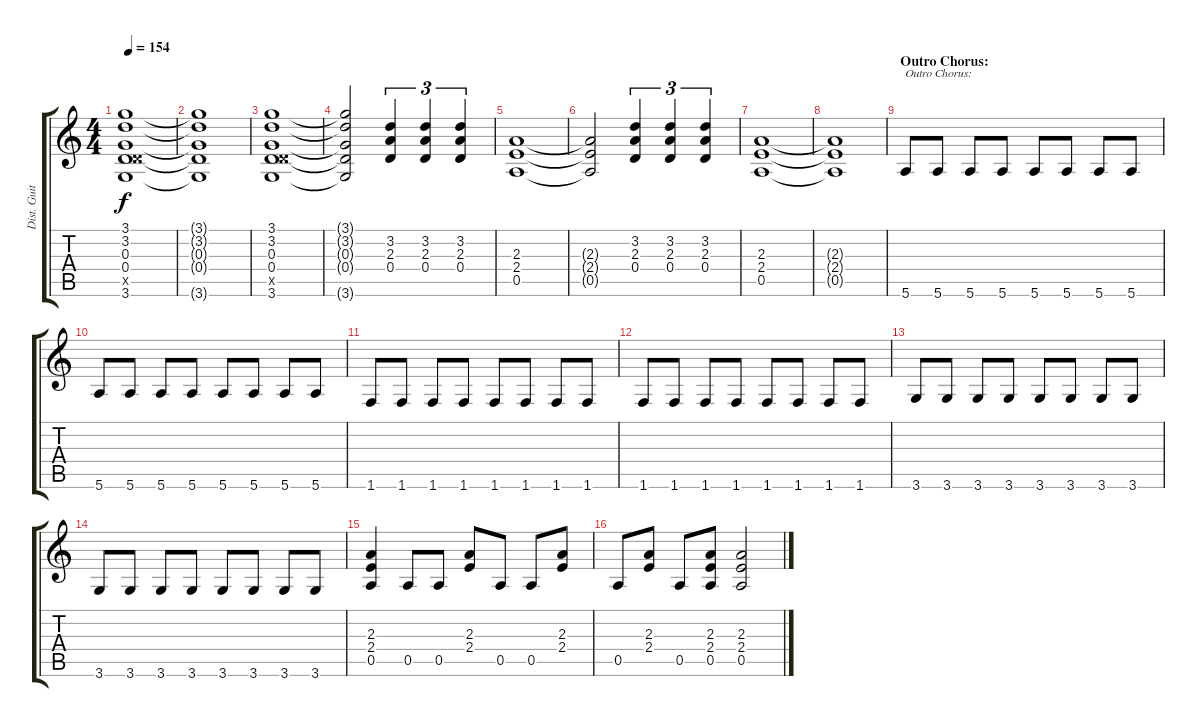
\track ("Dist. Guitar 1" "Dist. Guit") {instrument distortionguitar}
\staff {score tabs}
\tuning (E4 B3 G3 D3 A2 E2) {hide}
\ts (4 4)
\tempo 154
\clef g2
\ks c
(3.1 3.2 0.3 0.4 5.5{x} 3.6).1{dy f} |
(3.1{t} 3.2{t} 0.3{t} 0.4{t} 3.6{t}).1 |
(3.1 3.2 0.3 0.4 5.5{x} 3.6).1 |
(3.1{t} 3.2{t} 0.3{t} 0.4{t} 3.6{t}).2 (3.2 2.3 0.4).4{tu (3 2)} (3.2 2.3 0.4).4{tu (3 2)} (3.2 2.3 0.4).4{tu (3 2)} |
(2.3 2.4 0.5).1 |
(2.3{t} 2.4{t} 0.5{t}).2 (3.2 2.3 0.4).4{tu (3 2)} (3.2 2.3 0.4).4{tu (3 2)} (3.2 2.3 0.4).4{tu (3 2)} |
(2.3 2.4 0.5).1 |
(2.3{t} 2.4{t} 0.5{t}).1 |
\section ("" "Outro Chorus:")
5.6.8{txt "Outro Chorus:"} 5.6.8 5.6.8 5.6.8 5.6.8 5.6.8 5.6.8 5.6.8 |
5.6.8 5.6.8 5.6.8 5.6.8 5.6.8 5.6.8 5.6.8 5.6.8 |
1.6.8 1.6.8 1.6.8 1.6.8 1.6.8 1.6.8 1.6.8 1.6.8 |
1.6.8 1.6.8 1.6.8 1.6.8 1.6.8 1.6.8 1.6.8 1.6.8 |
3.6.8 3.6.8 3.6.8 3.6.8 3.6.8 3.6.8 3.6.8 3.6.8 |
3.6.8 3.6.8 3.6.8 3.6.8 3.6.8 3.6.8 3.6.8 3.6.8 |
(2.3 2.4 0.5).4 0.5.8 0.5.8 (2.3 2.4).8 0.5.8 0.5.8 (2.3 2.4).8 |
0.5.8 (2.3 2.4).8 0.5.8 (2.3 2.4 0.5).8 (2.3 2.4 0.5).2
